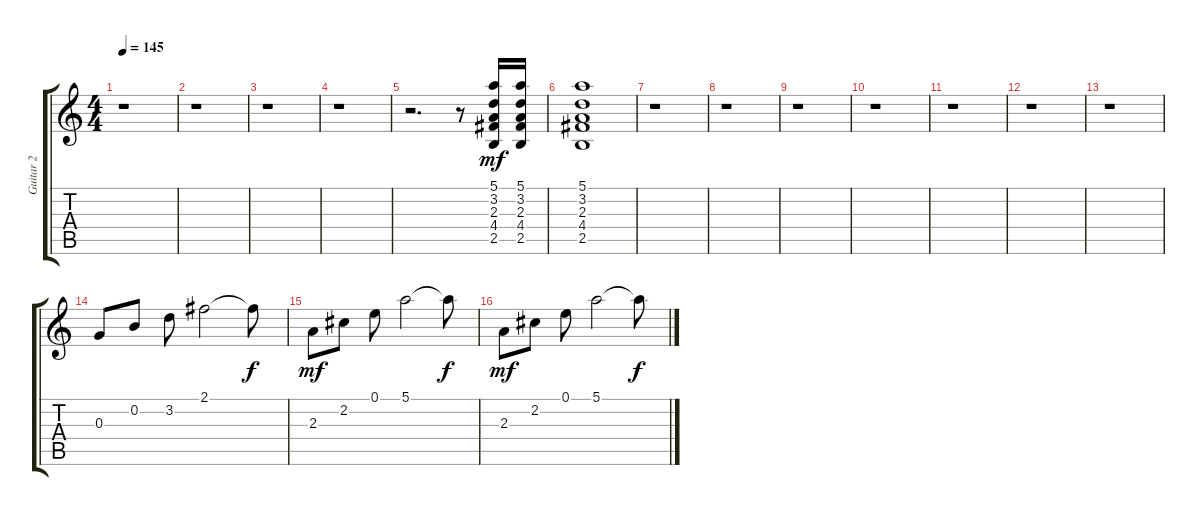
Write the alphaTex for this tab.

\track ("Guitar 2" "Guitar 2") {instrument distortionguitar}
\staff {score tabs}
\tuning (E4 B3 G3 D3 A2 E2) {hide}
\ts (4 4)
\tempo 145
\clef g2
\ks c
r.1{dy mf} |
r.1 |
r.1 |
r.1 |
r.2{d} r.8 (5.1 3.2 2.3 4.4 2.5).16 (5.1 3.2 2.3 4.4 2.5).16 |
(5.1 3.2 2.3 4.4 2.5).1 |
r.1 |
r.1 |
r.1 |
r.1 |
r.1 |
r.1 |
r.1 |
0.3.8 0.2.8 3.2.8 2.1.2 2.1{t}.8{dy f} |
2.3.8{dy mf} 2.2.8 0.1.8 5.1.2 5.1{t}.8{dy f} |
2.3.8{dy mf} 2.2.8 0.1.8 5.1.2 5.1{t}.8{dy f}
